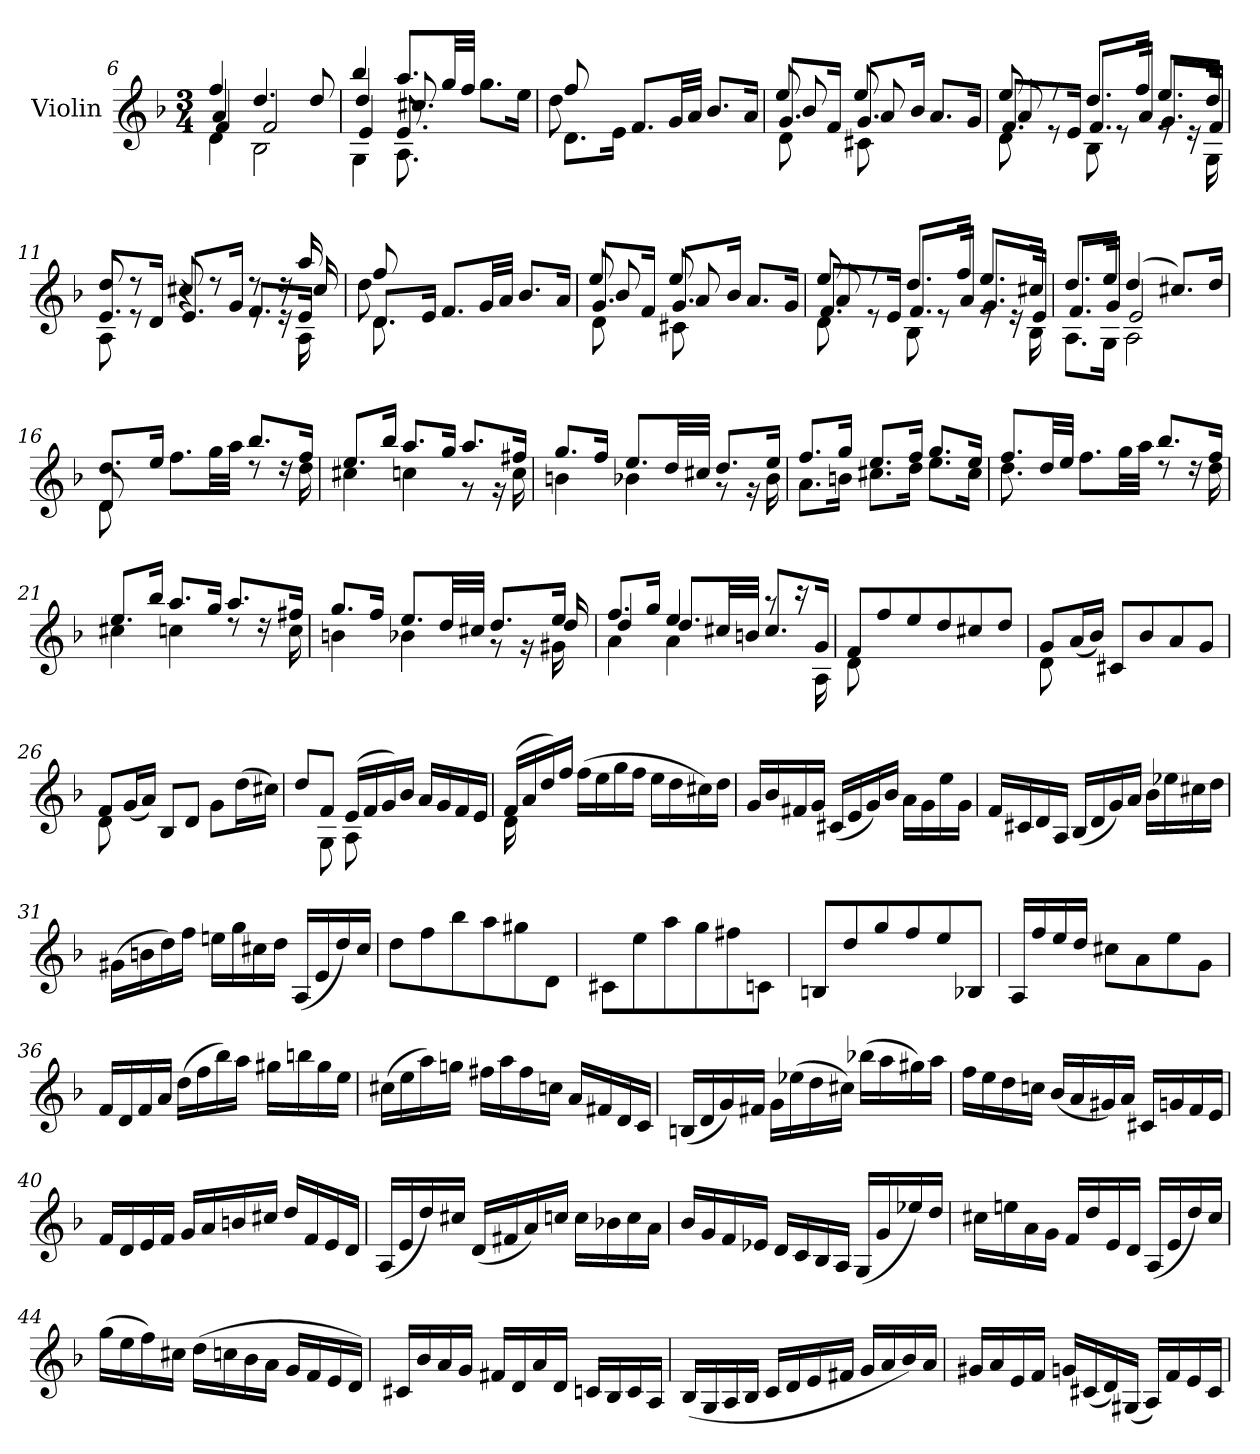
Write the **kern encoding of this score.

**kern
*part1
*staff1
*I"Violin
*I'Vln.
*clefG2
*k[b-]
*M3/4
=6
*^
*	*^
*	*	*^
4ff/	4d\	4a/	4f/
4.dd/	2B-\	2f/	2rddyy
8dd/	.	.	.
=7	=7	=7	=7
4bb-/	4G\	4dd/	4e/
8.aa/L	8.A\	8.cc#X/	8.e/
32gg/LL	16ryy	16ryy	16ryy
32ff/JJJ	.	.	.
8.gg\L	4ryy	4ryy	4ryy
16ee\Jk	.	.	.
*	*	*v	*v
!!LO:LB:g=z
=8	=8	=8
8.d\L	8ff/	8dd\
.	16ryy	16ryy
16e\Jk	16ryy	16ryy
8.f/L	4ryy	4ryy
32g/LL	.	.
32a/JJJ	.	.
8.b-/L	4ryy	4ryy
16a/Jk	.	.
=9	=9	=9
*	*	*^
8.g/L	8ee/	8b-/	8d\
.	8ryy	8ryy	8ryy
16f/Jk	.	.	.
8.g/L	8ee/	8a/	8c#X\
.	8ryy	8ryy	8ryy
16b-/Jk	.	.	.
8.a/L	4ryy	4ryy	4ryy
16g/Jk	.	.	.
=10	=10	=10	=10
8ee/	8d\	8.f/L	8a/
8rff	8re	.	8ryy
.	.	16e/Jk	.
8.dd/L	8B-\	8.f/L	4ryy
.	8re	.	.
16ff/Jk	.	16a/Jk	.
8.ee/L	8re	8.g/L	4ryy
.	16re	.	.
16dd/Jk	16G\	16f/Jk	.
=11	=11	=11	=11
8dd/	8A\	8.e/L	2ryy
8rdd	8re	.	.
.	.	16d/Jk	.
8cc#X/	4r	8.e/L	.
8rdd	.	.	.
.	.	16g/Jk	.
8rdd	8re	8.f/L	8.ryy
16rdd	16re	.	.
16aa/	16A\	16e/Jk	16cc#/
=12	=12	=12	=12
8.d/L	8ff/	8dd\	8.d\
.	16ryy	16ryy	.
16e/Jk	16raayy	16reyy	16ryy
8.f/L	4ryy	4ryy	4ryy
32g/LL	.	.	.
32a/JJJ	.	.	.
8.b-/L	4ryy	4ryy	4ryy
16a/Jk	.	.	.
!!LO:LB:g=z	!!	!!	!!
=13	=13	=13	=13
8.g/L	8ee/	8b-/	8d\
.	8ryy	8ryy	8ryy
16f/Jk	.	.	.
8.g/L	8ee/	8a/	8c#X\
.	8ryy	8ryy	8ryy
16b-/Jk	.	.	.
8.a/L	4ryy	4ryy	4ryy
16g/Jk	.	.	.
=14	=14	=14	=14
8ee/	8d\	8.f/L	8a/
8rff	8re	.	8ryy
.	.	16e/Jk	.
8.dd/L	8B-\	8.f/L	4ryy
.	8re	.	.
16ff/Jk	.	16a/Jk	.
8.ee/L	8re	8.g/L	4ryy
.	16re	.	.
16cc#X/Jk	16B-\	16e/Jk	.
*	*	*v	*v
=15	=15	=15
8.dd/L	8.A\L	8.f/L
16ee/Jk	16G\Jk	16g/Jk
(>4dd/	2A\	2e/
8.cc#X/L)	.	.
16dd/Jk	.	.
=16	=16	=16
8.dd/L	8d\	8d/
.	8ryy	8ryy
16ee/Jk	.	.
8.ff\L	4ryy	4ryy
32gg\LL	.	.
32aa\JJJ	.	.
8.bb-/L	8rdd	4ryy
.	16rdd	.
16ff/Jk	16dd\	.
*	*v	*v
=17	=17
8.ee/L	4cc#X\
16bb-/Jk	.
8.aa/L	4ccn\
16gg/Jk	.
8.aa/L	8r
.	16r
16ff#X/Jk	16cc\
!!LO:LB:g=z	!!
=18	=18
8.gg/L	4bn\
16ff/Jk	.
8.ee/L	4b-X\
32dd/LL	.
32cc#X/JJJ	.
8.dd/L	8r
.	16r
16ee/Jk	16b-\
=19	=19
8.ff/L	8.a\L
16gg/Jk	16bn\Jk
8.ee/L	8.cc#X\L
16ff/Jk	16dd\Jk
8.gg/L	8.ee\L
16ee/Jk	16cc#\Jk
=20	=20
8.ff/L	8.dd\
32dd/LL	16ryy
32ee/JJJ	.
8.ff\L	4ryy
32gg\LL	.
32aa\JJJ	.
8.bb-/L	8rdd
.	16rdd
16ff/Jk	16dd\
=21	=21
8.ee/L	4cc#X\
16bb-/Jk	.
8.aa/L	4ccn\
16gg/Jk	.
8.aa/L	8rdd
.	16rdd
16ff#X/Jk	16cc\
=22	=22
*	*^
8.gg/L	4bn\	2ryy
16ff/Jk	.	.
8.ee/L	4b-X\	.
32dd/LL	.	.
32cc#X/JJJ	.	.
8.dd/L	8r	8ryy
.	16r	16ryy
16ee/Jk	16g#X\	16dd/
!!LO:LB:g=z	!!	!!
=23	=23	=23
8.ff/L	4a\	4dd/
16gg/Jk	.	.
4ee/	4a\	8.dd/L
.	.	32cc#X/LL
.	.	32bn/JJJ
4ryy	8r	8.cc#/L
.	16r	.
.	16A\	16g/Jk
*	*v	*v
=24	=24
8f/L	8d\
8ff/	8ryy
8ee/	4ryy
8dd/	.
8cc#X/	4ryy
8dd/J	.
=25	=25
8g/L	8d\
(>16a/L	8ryy
16b-/JJ)	.
8c#X/L	4ryy
8b-/	.
8a/	4ryy
8g/J	.
=26	=26
8f/L	8d\
(>16g/L	8rgyy
16a/JJ)	.
8B-/L	4ryy
8d/J	.
8g\L	4ryy
(>16dd\L	.
16cc#X\JJ)	.
=27	=27
8dd/L	8ryy
8f/J	8G\
(>16e/LL	8A\
16f/	.
16g/)	8ryy
16b-/JJ	.
16a/LL	4ryy
16g/	.
16f/	.
16e/JJ	.
=28	=28
(>16f/LL	16d\
16a/	16ryy
16dd/)	8ryy
16ff/JJ	.
(>16ff\LL	4ryy
16ee\	.
16gg\	.
16ff\JJ	.
16ee\LL	4ryy
16dd\	.
16cc#X\)	.
16dd\JJ	.
*v	*v
!!LO:LB:g=z
=29
16g/LL
16b-/
16f#X/
16g/JJ
(<16c#X/LL
16e/
16g/)
16b-/JJ
16a\LL
16g\
16ee\
16g\JJ
=30
16f/LL
16c#X/
16d/
16A/JJ
(<16B-/LL
16d/
16g/)
16a/JJ
16b-\LL
16ee-X\
16cc#X\
16dd\JJ
=31
(>16g#X\LL
16bn\
16dd\)
16ff\JJ
16een\LL
16gg\
16cc#X\
16dd\JJ
(<16A/LL
16e/
16dd/)
16cc#/JJ
=32
8dd\L
8ff\
8bb-\
8aa\
8gg#X\
8d\J
!!LO:LB:g=z
=33
8c#X\L
8ee\
8aa\
8gg\
8ff#X\
8cn\J
=34
8Bn/L
8dd/
8gg/
8ff/
8ee/
8B-X/J
=35
16A/LL
16ff/
16ee/
16dd/JJ
8cc#X\L
8a\
8ee\
8g\J
=36
16f/LL
16d/
16f/
16a/JJ
(>16dd\LL
16ff\
16bb-\)
16aa\JJ
16gg#X\LL
16bbn\
16gg#\
16ee\JJ
=37
(>16cc#X\LL
16ee\
16aa\)
16ggn\JJ
16ff#X\LL
16aa\
16ff#\
16ccn\JJ
16a/LL
16f#X/
16d/
16c/JJ
!!LO:LB:g=z
=38
(<16Bn/LL
16d/
16g/)
16f#X/JJ
16g\LL
(>16ee-X\
16dd\
16cc#X\JJ)
(>16bb-X\LL
16aa\
16gg#X\)
16aa\JJ
=39
16ff\LL
16ee\
16dd\
16ccn\JJ
(<16b-/LL
16a/
16g#X/)
16a/JJ
16c#X/LL
16gn/
16f/
16e/JJ
=40
16f/LL
16d/
16e/
16f/JJ
16g/LL
16a/
16bn/
16cc#X/JJ
16dd/LL
16f/
16e/
16d/JJ
=41
(<16A/LL
16e/
16dd/)
16cc#X/JJ
(<16d/LL
16f#X/
16a/)
16ccn/JJ
16cc\LL
16b-X\
16cc\
16a\JJ
!!LO:LB:g=z
=42
16b-/LL
16g/
16f/
16e-X/JJ
16d/LL
16c/
16B-/
16A/JJ
(<16G/LL
16g/
16ee-X/)
16dd/JJ
=43
16cc#X\LL
16een\
16a\
16g\JJ
16f/LL
16dd/
16e/
16d/JJ
(<16A/LL
16e/
16dd/)
16cc#/JJ
=44
(>16gg\LL
16ee\
16ff\)
16cc#X\JJ
(>16dd\LL
16ccn\
16b-\
16a\JJ
16g/LL
16f/
16e/
16d/JJ)
=45
16c#X/LL
16b-/
16a/
16g/JJ
16f#X/LL
16d/
16a/
16d/JJ
16cn/LL
16B-/
16c/
16A/JJ
!!LO:LB:g=z
=46
(<16B-/LL
16G/
16A/
16B-/JJ
16c/LL
16d/
16e/
16f#X/JJ
16g/LL
16a/
16b-/)
16a/JJ
=47
16g#X/LL
16a/
16e/
16f/JJ
16gn/LL
(<16c#X/
16d/)
(<16G#X/JJ
16A/LL)
16f/
16e/
16c#/JJ
=
*-
